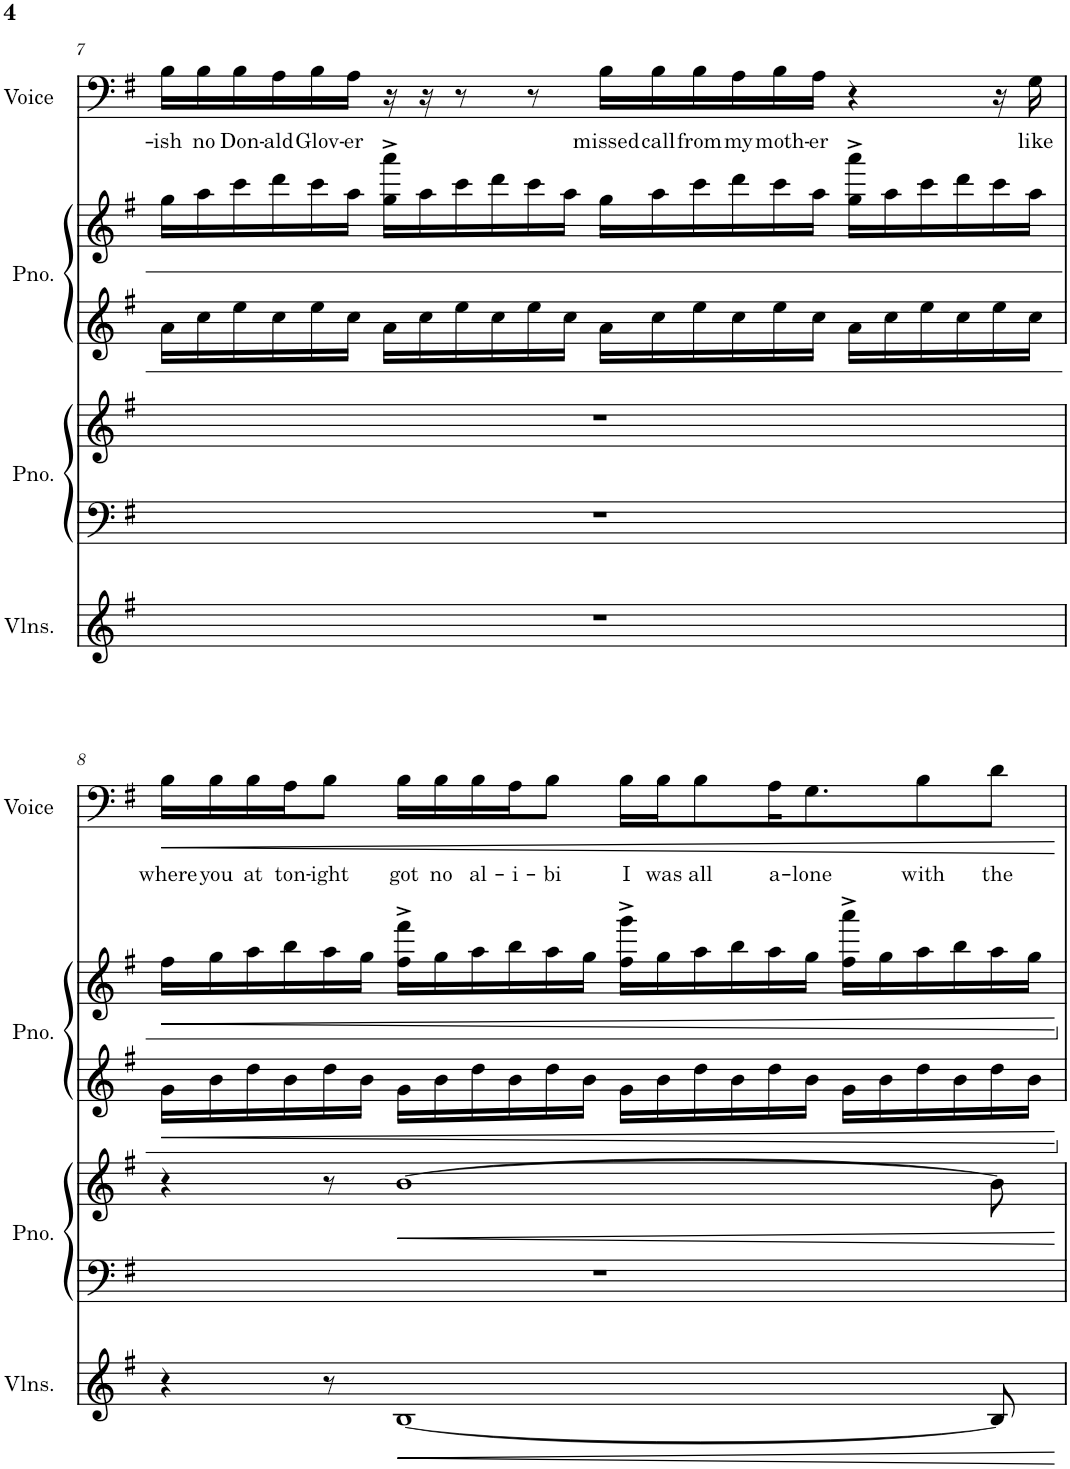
**kern	**dynam	**kern	**kern	**dynam	**kern	**kern	**dynam	**kern	**text	**dynam
*part4	*part4	*part3	*part3	*part3	*part2	*part2	*part2	*part1	*part1	*part1
*staff6	*staff6	*staff5	*staff4	*staff4/5	*staff3	*staff2	*staff2/3	*staff1	*staff1	*staff1
*I"Violins	*	*I"Piano	*	*	*I"Piano	*	*	*I"Voice	*	*
*I'Vlns.	*	*I'Pno.	*	*	*I'Pno.	*	*	*I'Voice	*	*
!!LO:PB:g=z
*clefG2	*	*clefF4	*clefG2	*	*clefG2	*clefG2	*	*clefF4	*	*
*k[f#]	*	*k[f#]	*k[f#]	*	*k[f#]	*k[f#]	*	*k[f#]	*	*
*M12/8	*	*M12/8	*M12/8	*	*M12/8	*M12/8	*	*M12/8	*	*
=7	=7	=7	=7	=7	=7	=7	=7	=7	=7	=7
!	!	!	!	!	!	!	!	!	!LO:LY:b	!
1.r	.	1.r	1.r	.	16a\LL	16gg\LL	.	16B\LL	ish	.
!	!	!	!	!	!	!	!	!	!LO:LY:b	!
.	.	.	.	.	16cc\	16aa\	.	16B\	no	.
!	!	!	!	!	!	!	!	!	!LO:LY:b	!
.	.	.	.	.	16ee\	16ccc\	.	16B\	Don-	.
!	!	!	!	!	!	!	!	!	!LO:LY:b	!
.	.	.	.	.	16cc\	16ddd\	.	16A\	-ald	.
!	!	!	!	!	!	!	!	!	!LO:LY:b	!
.	.	.	.	.	16ee\	16ccc\	.	16B\	Glov-	.
!	!	!	!	!	!	!	!	!	!LO:LY:b	!
.	.	.	.	.	16cc\JJ	16aa\JJ	.	16A\JJ	-er	.
.	.	.	.	.	16a\LL	16gg\^ 16aaa\^LL	.	16r	.	.
.	.	.	.	.	16cc\	16aa\	.	16r	.	.
.	.	.	.	.	16ee\	16ccc\	.	8r	.	.
.	.	.	.	.	16cc\	16ddd\	.	.	.	.
.	.	.	.	.	16ee\	16ccc\	.	8r	.	.
.	.	.	.	.	16cc\JJ	16aa\JJ	.	.	.	.
!	!	!	!	!	!	!	!	!	!LO:LY:b	!
.	.	.	.	.	16a\LL	16gg\LL	.	16B\LL	missed	.
!	!	!	!	!	!	!	!	!	!LO:LY:b	!
.	.	.	.	.	16cc\	16aa\	.	16B\	call	.
!	!	!	!	!	!	!	!	!	!LO:LY:b	!
.	.	.	.	.	16ee\	16ccc\	.	16B\	from	.
!	!	!	!	!	!	!	!	!	!LO:LY:b	!
.	.	.	.	.	16cc\	16ddd\	.	16A\	my	.
!	!	!	!	!	!	!	!	!	!LO:LY:b	!
.	.	.	.	.	16ee\	16ccc\	.	16B\	moth-	.
!	!	!	!	!	!	!	!	!	!LO:LY:b	!
.	.	.	.	.	16cc\JJ	16aa\JJ	.	16A\JJ	-er	.
.	.	.	.	.	16a\LL	16gg\^ 16aaa\^LL	.	4r	.	.
.	.	.	.	.	16cc\	16aa\	.	.	.	.
.	.	.	.	.	16ee\	16ccc\	.	.	.	.
.	.	.	.	.	16cc\	16ddd\	.	.	.	.
.	.	.	.	.	16ee\	16ccc\	.	16r	.	.
!	!	!	!	!	!	!	!	!	!LO:LY:b	!
.	.	.	.	.	16cc\JJ	16aa\JJ	.	16G\	like	.
!!LO:LB:g=z
=8	=8	=8	=8	=8	=8	=8	=8	=8	=8	=8
!	!	!	!	!	!	!	!LO:HP:b	!	!LO:LY:b	!LO:HP:b
4r	.	1.r	4r	.	16g\LL	16ff#\LL	<	16B\LL	where	<
!	!	!	!	!	!	!	!	!	!LO:LY:b	!
.	.	.	.	.	16b\	16gg\	.	16B\	you	.
!	!	!	!	!	!	!	!	!	!LO:LY:b	!
.	.	.	.	.	16dd\	16aa\	.	16B\	at	.
!	!	!	!	!	!	!	!	!	!LO:LY:b	!
.	.	.	.	.	16b\	16bb\	.	16A\J	ton-	.
!	!	!	!	!	!	!	!	!	!LO:LY:b	!
8r	.	.	8r	.	16dd\	16aa\	.	8B\J	-ight	.
.	.	.	.	.	16b\JJ	16gg\JJ	.	.	.	.
!	!LO:HP:b	!	!	!LO:HP:b	!	!	!	!	!LO:LY:b	!
[1B	<	.	[1b	<	16g\LL	16ff#\^ 16fff#\^LL	.	16B\LL	got	.
!	!	!	!	!	!	!	!	!	!LO:LY:b	!
.	.	.	.	.	16b\	16gg\	.	16B\	no	.
!	!	!	!	!	!	!	!	!	!LO:LY:b	!
.	.	.	.	.	16dd\	16aa\	.	16B\	al-	.
!	!	!	!	!	!	!	!	!	!LO:LY:b	!
.	.	.	.	.	16b\	16bb\	.	16A\J	-i-	.
!	!	!	!	!	!	!	!	!	!LO:LY:b	!
.	.	.	.	.	16dd\	16aa\	.	8B\J	-bi	.
.	.	.	.	.	16b\JJ	16gg\JJ	.	.	.	.
!	!	!	!	!	!	!	!	!	!LO:LY:b	!
.	.	.	.	.	16g\LL	16ff#\^ 16ggg\^LL	.	16B\LL	I	.
!	!	!	!	!	!	!	!	!	!LO:LY:b	!
.	.	.	.	.	16b\	16gg\	.	16B\J	was	.
!	!	!	!	!	!	!	!	!	!LO:LY:b	!
.	.	.	.	.	16dd\	16aa\	.	8B\	all	.
.	.	.	.	.	16b\	16bb\	.	.	.	.
!	!	!	!	!	!	!	!	!	!LO:LY:b	!
.	.	.	.	.	16dd\	16aa\	.	16A\K	a-	.
!	!	!	!	!	!	!	!	!	!LO:LY:b	!
.	.	.	.	.	16b\JJ	16gg\JJ	.	8.G\	-lone	.
.	.	.	.	.	16g\LL	16ff#\^ 16aaa\^LL	.	.	.	.
.	.	.	.	.	16b\	16gg\	.	.	.	.
!	!	!	!	!	!	!	!	!	!LO:LY:b	!
.	.	.	.	.	16dd\	16aa\	.	8B\	with	.
.	.	.	.	.	16b\	16bb\	.	.	.	.
!	!	!	!	!	!	!	!	!	!LO:LY:b	!
8B/]	.	.	8b\]	.	16dd\	16aa\	.	8d\J	the	.
.	.	.	.	.	16b\JJ	16gg\JJ	.	.	.	.
.	[	.	.	[	.	.	[	.	.	[
=	=	=	=	=	=	=	=	=	=	=
*-	*-	*-	*-	*-	*-	*-	*-	*-	*-	*-
